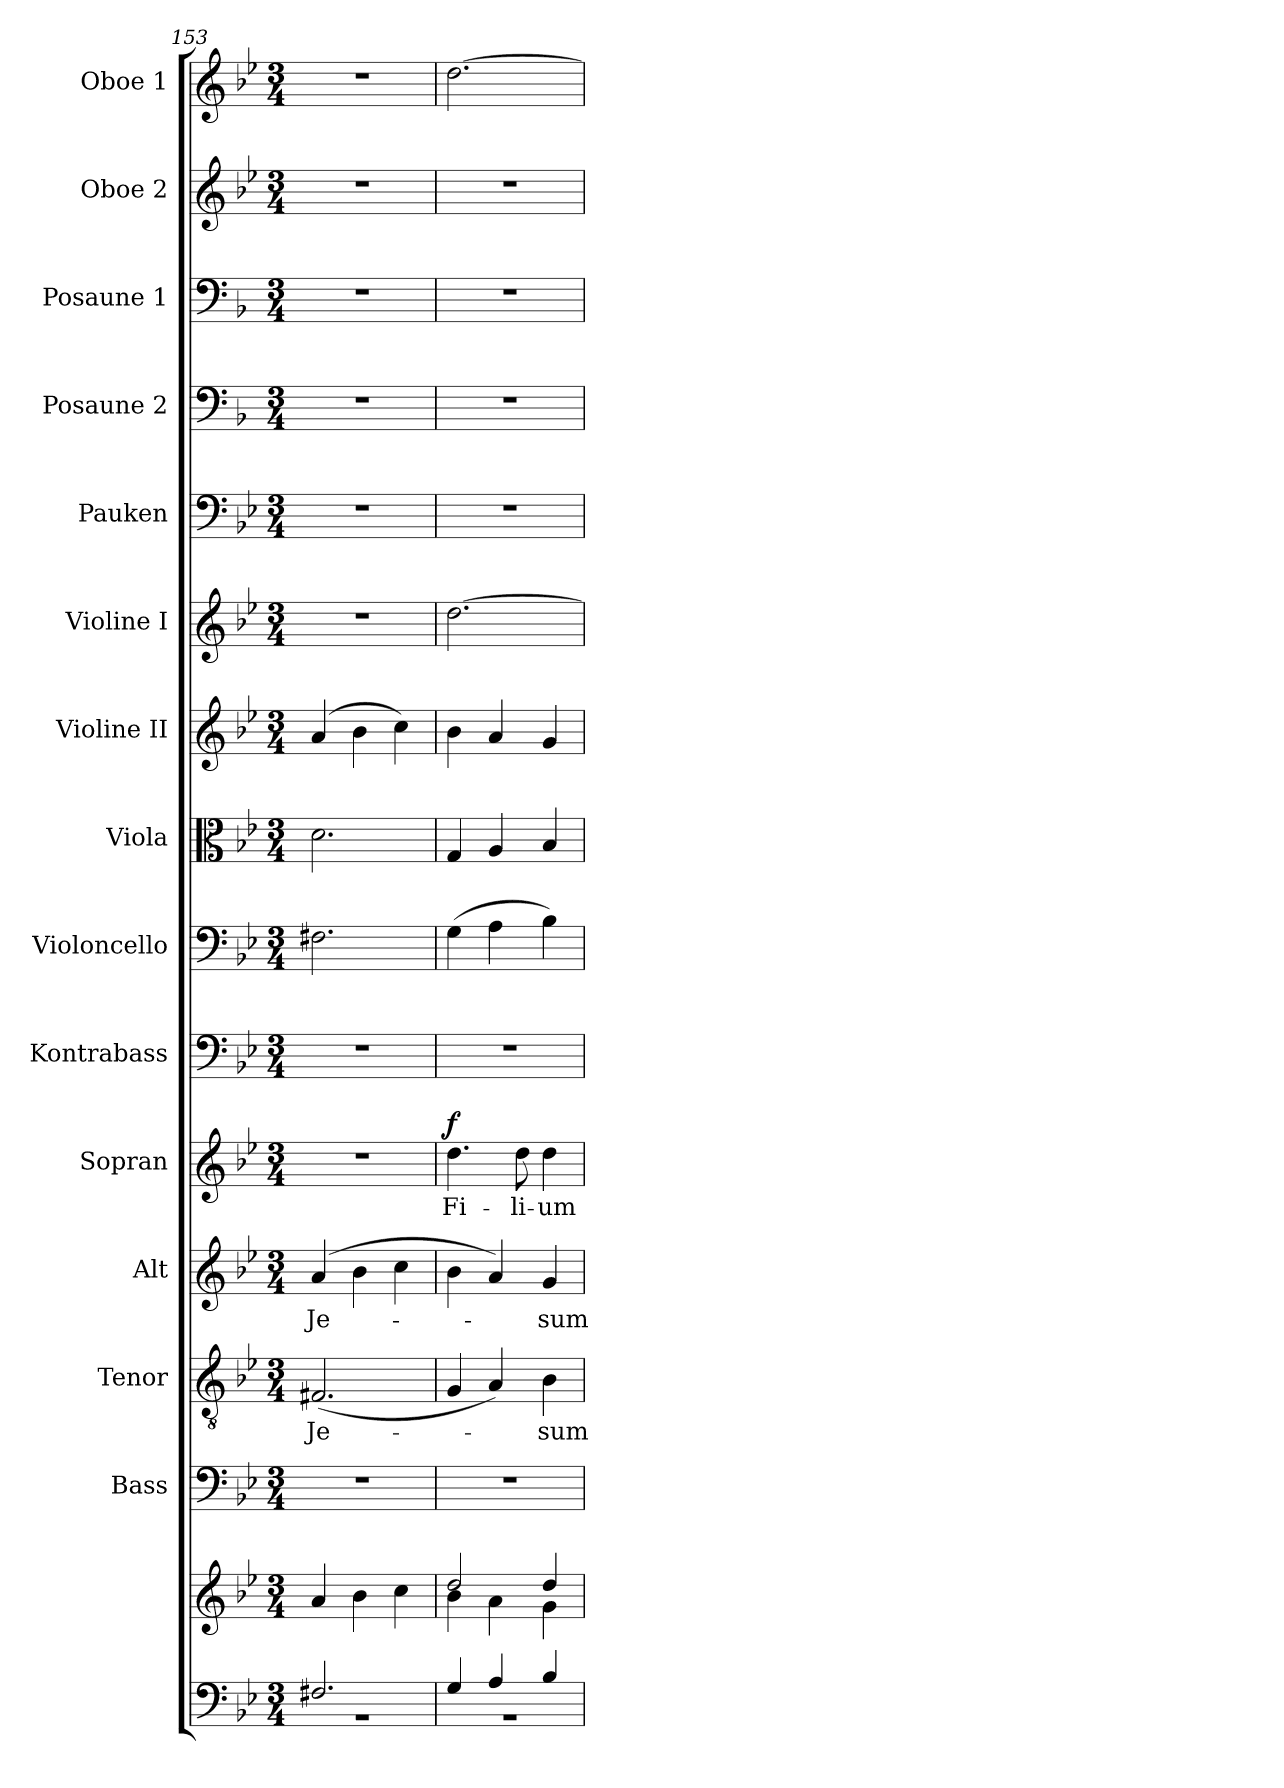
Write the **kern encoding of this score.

**kern	**kern	**kern	**kern	**text	**kern	**text	**kern	**text	**dynam	**kern	**kern	**kern	**kern	**kern	**kern	**kern	**kern	**kern	**kern
*part15	*part15	*part14	*part13	*part13	*part12	*part12	*part11	*part11	*part11	*part10	*part9	*part8	*part7	*part6	*part5	*part4	*part3	*part2	*part1
*staff16	*staff15	*staff14	*staff13	*staff13	*staff12	*staff12	*staff11	*staff11	*staff11	*staff10	*staff9	*staff8	*staff7	*staff6	*staff5	*staff4	*staff3	*staff2	*staff1
*	*	*I"Bass	*I"Tenor	*	*I"Alt	*	*I"Sopran	*	*	*I"Kontrabass	*I"Violoncello	*I"Viola	*I"Violine II	*I"Violine I	*I"Pauken	*I"Posaune 2	*I"Posaune 1	*I"Oboe 2	*I"Oboe 1
*	*	*I'B.	*I'T.	*	*I'A.	*	*I'S.	*	*	*I'Kb.	*I'Vc.	*I'Vla.	*I'Vl. II	*I'Vl. I	*I'Pk.	*I'Pos. 2	*I'Pos. 1	*I'Ob. 2	*I'Ob. 1
!!LO:PB:g=z
*clefF4	*clefG2	*clefF4	*clefGv2	*	*clefG2	*	*clefG2	*	*	*clefF4	*clefF4	*clefC3	*clefG2	*clefG2	*clefF4	*clefF4	*clefF4	*clefG2	*clefG2
*	*	*	*	*	*	*	*	*	*	*ITrd7c12	*	*	*	*	*	*ITrd4c7	*ITrd4c7	*	*
*k[b-e-]	*k[b-e-]	*k[b-e-]	*k[b-e-]	*	*k[b-e-]	*	*k[b-e-]	*	*	*k[b-e-]	*k[b-e-]	*k[b-e-]	*k[b-e-]	*k[b-e-]	*k[b-e-]	*k[b-e-]	*k[b-e-]	*k[b-e-]	*k[b-e-]
*B-:	*B-:	*B-:	*B-:	*	*B-:	*	*B-:	*	*	*B-:	*B-:	*B-:	*B-:	*B-:	*B-:	*B-:	*B-:	*B-:	*B-:
*M3/4	*M3/4	*M3/4	*M3/4	*	*M3/4	*	*M3/4	*	*	*M3/4	*M3/4	*M3/4	*M3/4	*M3/4	*M3/4	*M3/4	*M3/4	*M3/4	*M3/4
=153	=153	=153	=153	=153	=153	=153	=153	=153	=153	=153	=153	=153	=153	=153	=153	=153	=153	=153	=153
*^	*	*	*	*	*	*	*	*	*	*	*	*	*	*	*	*	*	*	*
!	!LO:N:vis=1	!	!	!	!LO:LY:b	!	!LO:LY:b	!	!	!	!	!	!	!	!	!	!	!	!	!
2.F#X/	2.rBB	4a/	2.r	(<2.F#X/	Je-	(4a/	Je-	2.r	.	.	2.r	2.F#X\	2.d\	(4a/	2.r	2.r	2.r	2.r	2.r	2.r
.	.	4b-\	.	.	.	4b-\	.	.	.	.	.	.	.	4b-\	.	.	.	.	.	.
.	.	4cc\	.	.	.	4cc\	.	.	.	.	.	.	.	4cc\)	.	.	.	.	.	.
=154	=154	=154	=154	=154	=154	=154	=154	=154	=154	=154	=154	=154	=154	=154	=154	=154	=154	=154	=154	=154
!	!LO:N:vis=1	!	!	!	!	!	!	!	!LO:LY:b	!LO:DY:a	!	!	!	!	!	!	!	!	!	!
*	*	*^	*	*	*	*	*	*	*	*	*	*	*	*	*	*	*	*	*	*
4G/	2.rBB	2dd/	4b-\	2.r	4G/	.	4b-\	.	4.dd\	Fi-	f	2.r	(>4G\	4G/	4b-\	[2.dd\	2.r	2.r	2.r	2.r	[2.dd\
4A/	.	.	4a\	.	4A/)	.	4a/)	.	.	.	.	.	4A\	4A/	4a/	.	.	.	.	.	.
!	!	!	!	!	!	!	!	!	!	!LO:LY:b	!	!	!	!	!	!	!	!	!	!	!
.	.	.	.	.	.	.	.	.	8dd\	-li-	.	.	.	.	.	.	.	.	.	.	.
!	!	!	!	!	!	!LO:LY:b	!	!LO:LY:b	!	!LO:LY:b	!	!	!	!	!	!	!	!	!	!	!
4B-/	.	4dd/	4g\	.	4B-\	-sum	4g/	-sum	4dd\	-um	.	.	4B-\)	4B-/	4g/	.	.	.	.	.	.
*v	*v	*	*	*	*	*	*	*	*	*	*	*	*	*	*	*	*	*	*	*	*
*	*v	*v	*	*	*	*	*	*	*	*	*	*	*	*	*	*	*	*	*	*
=	=	=	=	=	=	=	=	=	=	=	=	=	=	=	=	=	=	=	=
*-	*-	*-	*-	*-	*-	*-	*-	*-	*-	*-	*-	*-	*-	*-	*-	*-	*-	*-	*-
